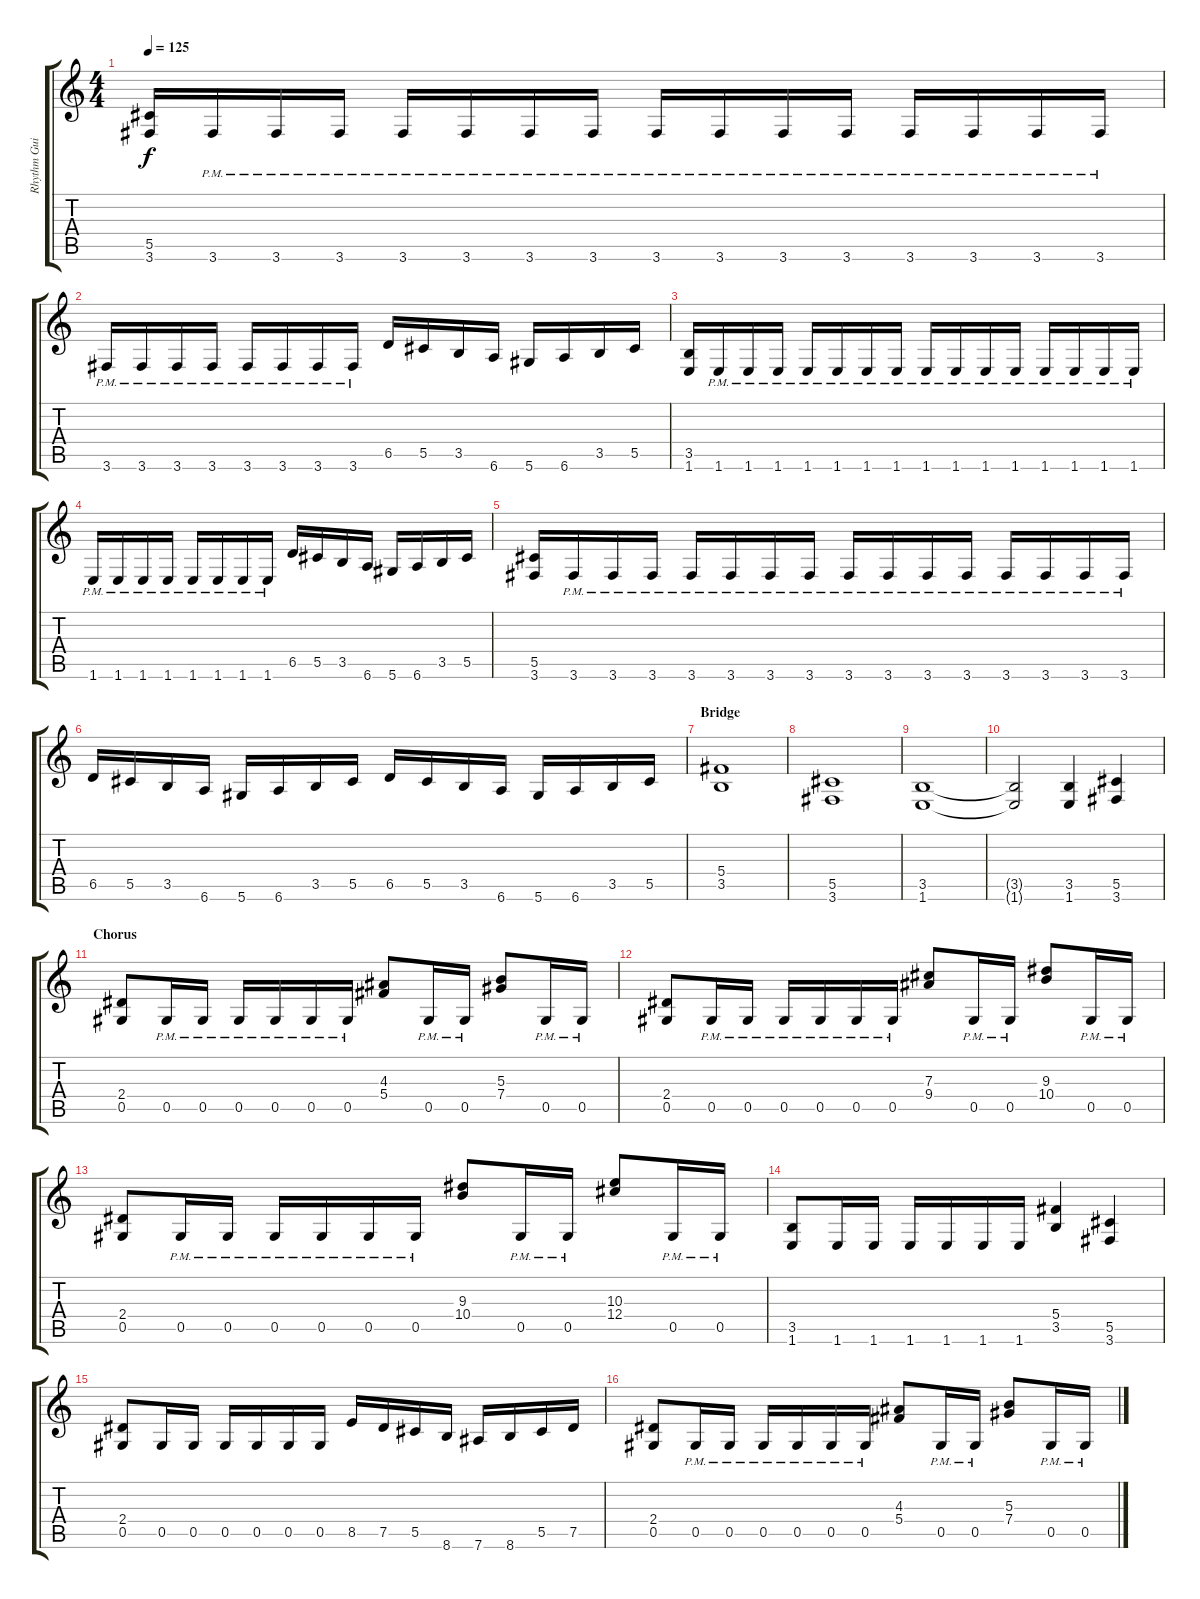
\track ("Rhythm Guitar" "Rhythm Gui") {instrument distortionguitar}
\staff {score tabs}
\tuning (Eb4 Bb3 Gb3 Db3 Ab2 Eb2) {hide}
\ts (4 4)
\tempo 125
\clef g2
\ks c
(5.5 3.6).16{dy f} 3.6{pm}.16 3.6{pm}.16 3.6{pm}.16 3.6{pm}.16 3.6{pm}.16 3.6{pm}.16 3.6{pm}.16 3.6{pm}.16 3.6{pm}.16 3.6{pm}.16 3.6{pm}.16 3.6{pm}.16 3.6{pm}.16 3.6{pm}.16 3.6{pm}.16 |
3.6{pm}.16 3.6{pm}.16 3.6{pm}.16 3.6{pm}.16 3.6{pm}.16 3.6{pm}.16 3.6{pm}.16 3.6{pm}.16 6.5.16 5.5.16 3.5.16 6.6.16 5.6.16 6.6.16 3.5.16 5.5.16 |
(3.5 1.6).16 1.6{pm}.16 1.6{pm}.16 1.6{pm}.16 1.6{pm}.16 1.6{pm}.16 1.6{pm}.16 1.6{pm}.16 1.6{pm}.16 1.6{pm}.16 1.6{pm}.16 1.6{pm}.16 1.6{pm}.16 1.6{pm}.16 1.6{pm}.16 1.6{pm}.16 |
1.6{pm}.16 1.6{pm}.16 1.6{pm}.16 1.6{pm}.16 1.6{pm}.16 1.6{pm}.16 1.6{pm}.16 1.6{pm}.16 6.5.16 5.5.16 3.5.16 6.6.16 5.6.16 6.6.16 3.5.16 5.5.16 |
(5.5 3.6).16 3.6{pm}.16 3.6{pm}.16 3.6{pm}.16 3.6{pm}.16 3.6{pm}.16 3.6{pm}.16 3.6{pm}.16 3.6{pm}.16 3.6{pm}.16 3.6{pm}.16 3.6{pm}.16 3.6{pm}.16 3.6{pm}.16 3.6{pm}.16 3.6{pm}.16 |
6.5.16 5.5.16 3.5.16 6.6.16 5.6.16 6.6.16 3.5.16 5.5.16 6.5.16 5.5.16 3.5.16 6.6.16 5.6.16 6.6.16 3.5.16 5.5.16 |
\section ("" "Bridge")
(5.4 3.5).1 |
(5.5 3.6).1 |
(3.5 1.6).1 |
(3.5{t} 1.6{t}).2 (3.5 1.6).4 (5.5 3.6).4 |
\section ("" "Chorus")
(2.4 0.5).8 0.5{pm}.16 0.5{pm}.16 0.5{pm}.16 0.5{pm}.16 0.5{pm}.16 0.5{pm}.16 (4.3 5.4).8 0.5{pm}.16 0.5{pm}.16 (5.3 7.4).8 0.5{pm}.16 0.5{pm}.16 |
(2.4 0.5).8 0.5{pm}.16 0.5{pm}.16 0.5{pm}.16 0.5{pm}.16 0.5{pm}.16 0.5{pm}.16 (7.3 9.4).8 0.5{pm}.16 0.5{pm}.16 (9.3 10.4).8 0.5{pm}.16 0.5{pm}.16 |
(2.4 0.5).8 0.5{pm}.16 0.5{pm}.16 0.5{pm}.16 0.5{pm}.16 0.5{pm}.16 0.5{pm}.16 (9.3 10.4).8 0.5{pm}.16 0.5{pm}.16 (10.3 12.4).8 0.5{pm}.16 0.5{pm}.16 |
(3.5 1.6).8 1.6.16 1.6.16 1.6.16 1.6.16 1.6.16 1.6.16 (5.4 3.5).4 (5.5 3.6).4 |
(2.4 0.5).8 0.5.16 0.5.16 0.5.16 0.5.16 0.5.16 0.5.16 8.5.16 7.5.16 5.5.16 8.6.16 7.6.16 8.6.16 5.5.16 7.5.16 |
(2.4 0.5).8 0.5{pm}.16 0.5{pm}.16 0.5{pm}.16 0.5{pm}.16 0.5{pm}.16 0.5{pm}.16 (4.3 5.4).8 0.5{pm}.16 0.5{pm}.16 (5.3 7.4).8 0.5{pm}.16 0.5{pm}.16
